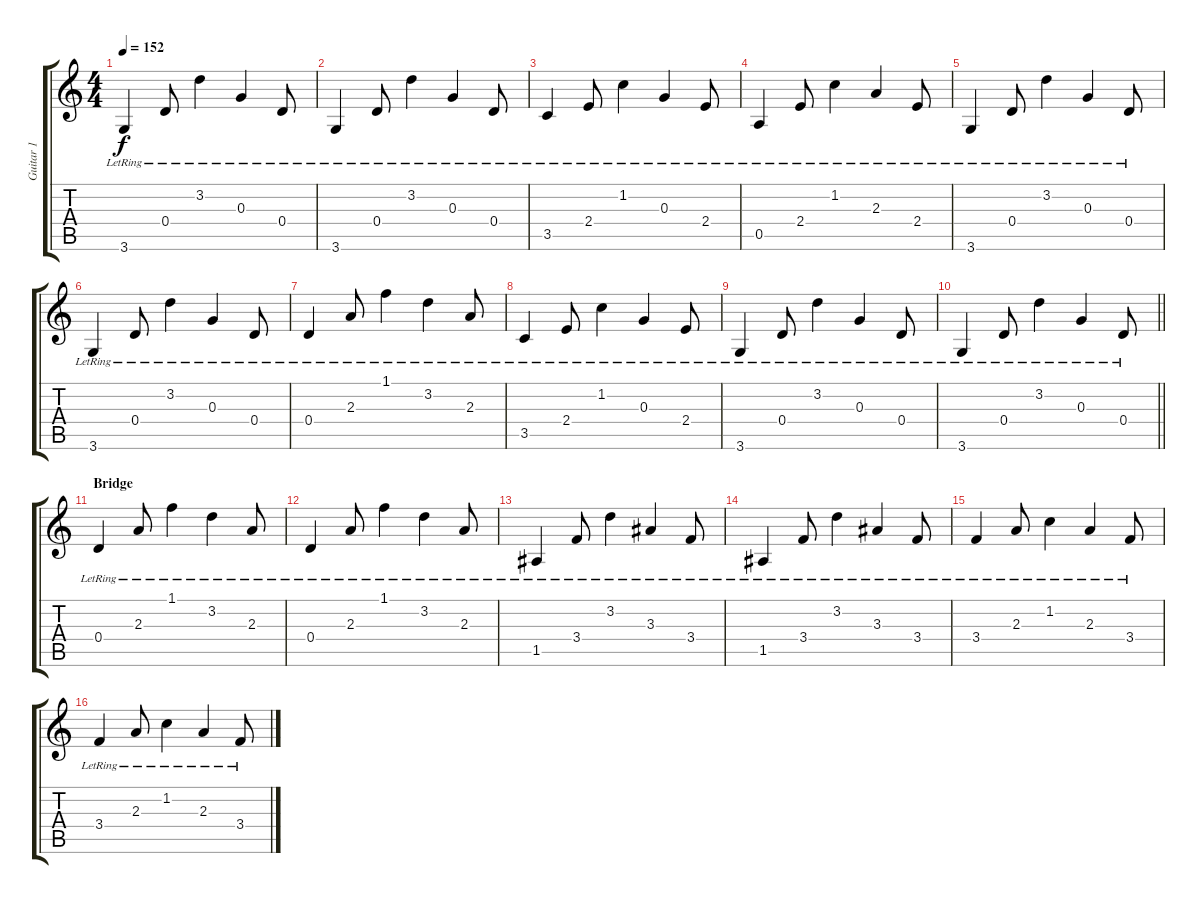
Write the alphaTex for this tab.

\track ("Guitar 1" "Guitar 1") {instrument acousticguitarsteel}
\staff {score tabs}
\tuning (E4 B3 G3 D3 A2 E2) {hide}
\ts (4 4)
\tempo 152
\clef g2
\ks c
3.6{lr}.4{dy f} 0.4{lr}.8 3.2{lr}.4 0.3{lr}.4 0.4{lr}.8 |
3.6{lr}.4 0.4{lr}.8 3.2{lr}.4 0.3{lr}.4 0.4{lr}.8 |
3.5{lr}.4 2.4{lr}.8 1.2{lr}.4 0.3{lr}.4 2.4{lr}.8 |
0.5{lr}.4 2.4{lr}.8 1.2{lr}.4 2.3{lr}.4 2.4{lr}.8 |
3.6{lr}.4 0.4{lr}.8 3.2{lr}.4 0.3{lr}.4 0.4{lr}.8 |
3.6{lr}.4 0.4{lr}.8 3.2{lr}.4 0.3{lr}.4 0.4{lr}.8 |
0.4{lr}.4 2.3{lr}.8 1.1{lr}.4 3.2{lr}.4 2.3{lr}.8 |
3.5{lr}.4 2.4{lr}.8 1.2{lr}.4 0.3{lr}.4 2.4{lr}.8 |
3.6{lr}.4 0.4{lr}.8 3.2{lr}.4 0.3{lr}.4 0.4{lr}.8 |
\barLineRight lightlight
3.6{lr}.4 0.4{lr}.8 3.2{lr}.4 0.3{lr}.4 0.4{lr}.8 |
\section ("" "Bridge")
0.4{lr}.4 2.3{lr}.8 1.1{lr}.4 3.2{lr}.4 2.3{lr}.8 |
0.4{lr}.4 2.3{lr}.8 1.1{lr}.4 3.2{lr}.4 2.3{lr}.8 |
1.5{lr}.4 3.4{lr}.8 3.2{lr}.4 3.3{lr}.4 3.4{lr}.8 |
1.5{lr}.4 3.4{lr}.8 3.2{lr}.4 3.3{lr}.4 3.4{lr}.8 |
3.4{lr}.4 2.3{lr}.8 1.2{lr}.4 2.3{lr}.4 3.4{lr}.8 |
3.4{lr}.4 2.3{lr}.8 1.2{lr}.4 2.3{lr}.4 3.4{lr}.8
